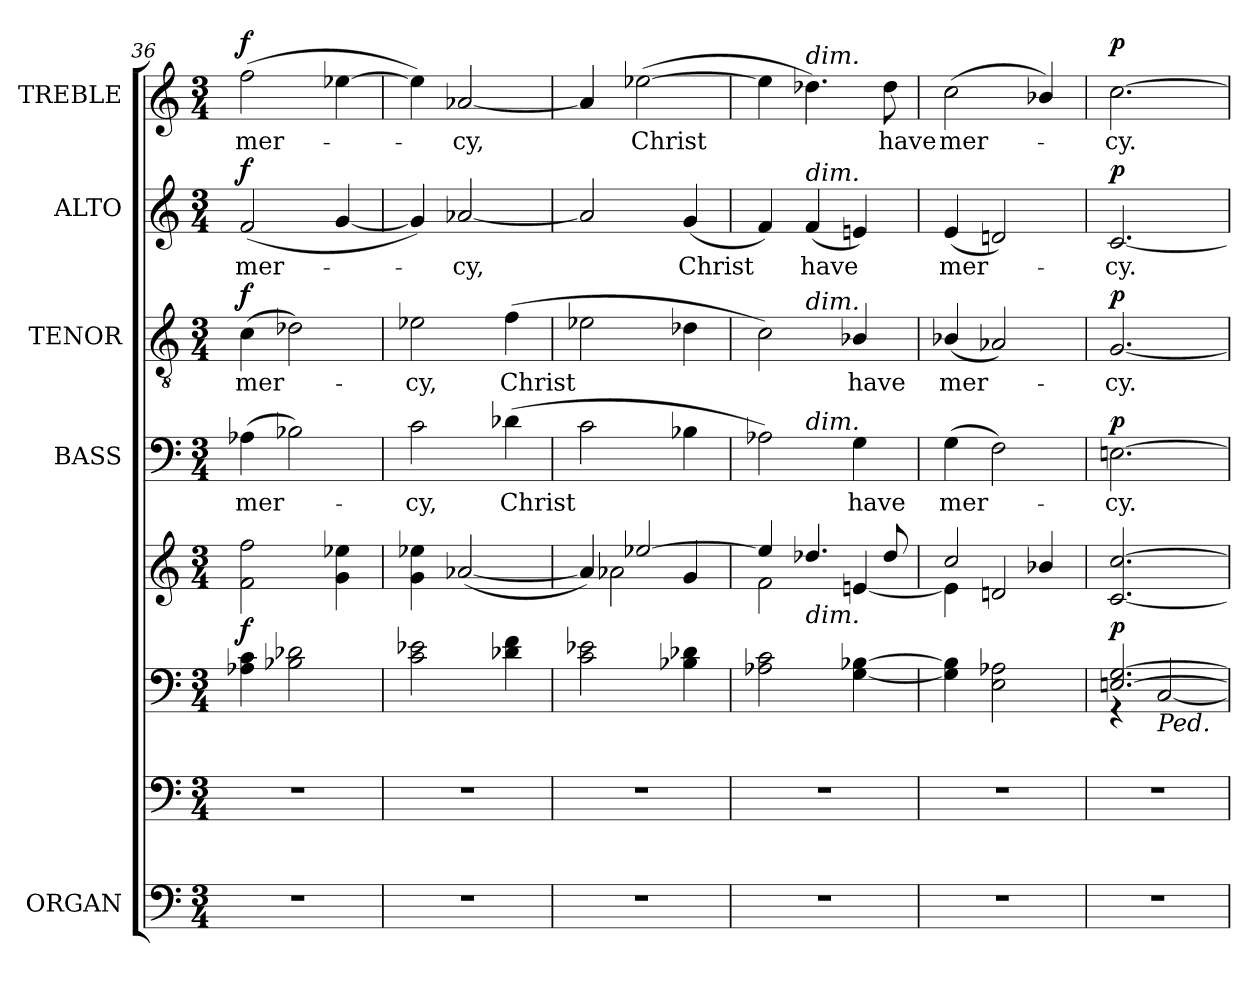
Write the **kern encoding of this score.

**kern	**kern	**kern	**kern	**dynam	**kern	**text	**dynam	**kern	**text	**dynam	**kern	**text	**dynam	**kern	**text	**dynam
*part5	*part5	*part5	*part5	*part5	*part4	*part4	*part4	*part3	*part3	*part3	*part2	*part2	*part2	*part1	*part1	*part1
*staff8	*staff7	*staff6	*staff5	*staff5/6/7/8	*staff4	*staff4	*staff4	*staff3	*staff3	*staff3	*staff2	*staff2	*staff2	*staff1	*staff1	*staff1
*I"ORGAN	*	*	*	*	*I"BASS	*	*	*I"TENOR	*	*	*I"ALTO	*	*	*I"TREBLE	*	*
*I'Org.	*	*	*	*	*I'B.	*	*	*I'T.	*	*	*I'A.	*	*	*	*	*
*clefF4	*clefF4	*clefF4	*clefG2	*	*clefF4	*	*	*clefGv2	*	*	*clefG2	*	*	*clefG2	*	*
*	*	*	*	*	*	*	*	*ITrd7c12	*	*	*	*	*	*	*	*
*k[]	*k[]	*k[]	*k[]	*	*k[]	*	*	*k[]	*	*	*k[]	*	*	*k[]	*	*
*C:	*C:	*C:	*C:	*	*C:	*	*	*C:	*	*	*C:	*	*	*C:	*	*
*M3/4	*M3/4	*M3/4	*M3/4	*	*M3/4	*	*	*M3/4	*	*	*M3/4	*	*	*M3/4	*	*
=36	=36	=36	=36	=36	=36	=36	=36	=36	=36	=36	=36	=36	=36	=36	=36	=36
!LO:N:vis=1	!LO:N:vis=1	!	!	!	!	!	!	!	!	!	!	!	!	!	!	!
!	!	!	!	!	!	!LO:LY:b:color=#000000	!	!	!	!	!	!	!	!	!	!
!	!	!	!	!	!	!	!	!	!LO:LY:b:color=#000000	!	!	!	!	!	!	!
!	!	!	!	!	!	!	!	!	!	!	!	!LO:LY:b:color=#000000	!	!	!	!
!	!	!	!	!	!	!	!	!	!	!	!	!	!	!	!LO:LY:b:color=#000000	!
2.r	2.r	4A-Xi\ 4ci	2fi\ 2ffi	f	(4A-Xi\	mer-	.	(4Ci\	mer-	f	(2fi/	mer-	f	(2ffi\	mer-	f
.	.	2B-i\ 2d-Xi	.	.	2B-i\)	.	.	2D-Xi\)	.	.	.	.	.	.	.	.
.	.	.	4gi\ 4ee-Xi	.	.	.	.	.	.	.	[4gi/	.	.	[4ee-Xi\	.	.
=37	=37	=37	=37	=37	=37	=37	=37	=37	=37	=37	=37	=37	=37	=37	=37	=37
!LO:N:vis=1	!LO:N:vis=1	!	!	!	!	!	!	!	!	!	!	!	!	!	!	!
!	!	!	!	!	!	!LO:LY:b:color=#000000	!	!	!	!	!	!	!	!	!	!
!	!	!	!	!	!	!	!	!	!LO:LY:b:color=#000000	!	!	!	!	!	!	!
2.r	2.r	2ci\ 2e-Xi	4gi\ 4ee-Xi	.	2ci\	-cy,	.	2E-Xi\	-cy,	.	4gi/])	.	.	4ee-i\])	.	.
!	!	!	!	!	!	!	!	!	!	!	!	!LO:LY:b:color=#000000	!	!	!	!
!	!	!	!	!	!	!	!	!	!	!	!	!	!	!	!LO:LY:b:color=#000000	!
.	.	.	([2a-Xi/	.	.	.	.	.	.	.	[2a-Xi/	-cy,	.	[2a-Xi/	-cy,	.
!	!	!	!	!	!	!LO:LY:b:color=#000000	!	!	!	!	!	!	!	!	!	!
!	!	!	!	!	!	!	!	!	!LO:LY:b:color=#000000	!	!	!	!	!	!	!
.	.	4d-Xi\ 4fi	.	.	(4d-Xi\	Christ	.	(4Fi\	Christ	.	.	.	.	.	.	.
=38	=38	=38	=38	=38	=38	=38	=38	=38	=38	=38	=38	=38	=38	=38	=38	=38
!LO:N:vis=1	!LO:N:vis=1	!	!	!	!	!	!	!	!	!	!	!	!	!	!	!
*	*	*	*^	*	*	*	*	*	*	*	*	*	*	*	*	*
2.r	2.r	2ci\ 2e-Xi	4a-i/])	2a-i\	.	2ci\	.	.	2E-Xi\	.	.	2a-i/]	.	.	4a-i/]	.	.
!	!	!	!	!	!	!	!	!	!	!	!	!	!	!	!	!LO:LY:b:color=#000000	!
.	.	.	[2ee-Xi/	.	.	.	.	.	.	.	.	.	.	.	([2ee-Xi\	Christ	.
!	!	!	!	!	!	!	!	!	!	!	!	!	!LO:LY:b:color=#000000	!	!	!	!
.	.	4B-i\ 4d-Xi	.	4gi/	.	4B-i\	.	.	4D-Xi\	.	.	(4gi/	Christ	.	.	.	.
=39	=39	=39	=39	=39	=39	=39	=39	=39	=39	=39	=39	=39	=39	=39	=39	=39	=39
!LO:N:vis=1	!LO:N:vis=1	!	!	!	!	!	!	!	!	!	!	!	!	!	!	!	!
*	*	*	*	*	*	*^	*	*	*^	*	*	*	*	*	*	*	*
2.r	2.r	2A-Xi\ 2ci	4ee-i/]	2fi\	.	2A-Xi\)	4ryy	.	.	2Ci\)	4ryy	.	.	4fi/)	.	.	4ee-i\]	.	.
!	!	!	!	!	!	!	!	!	!	!	!	!	!	!	!	!	!LO:TX:a:i:t=dim.	!	!
!	!	!	!	!	!	!	!	!	!	!	!	!	!	!LO:TX:a:i:t=dim.	!	!	!	!	!
!	!	!	!	!	!	!	!	!	!	!	!LO:TX:a:i:t=dim.	!	!	!	!	!	!	!	!
!	!	!	!	!	!	!	!LO:TX:a:i:t=dim.	!	!	!	!	!	!	!	!	!	!	!	!
!	!	!	!LO:TX:b:i:t=dim.	!	!	!	!	!	!	!	!	!	!	!	!	!	!	!	!
!	!	!	!	!	!	!	!	!	!	!	!	!	!	!	!LO:LY:b:color=#000000	!	!	!	!
.	.	.	4.dd-Xi/	.	.	.	2ryy	.	.	.	2ryy	.	.	(4fi/	have	.	4.dd-Xi\)	.	.
!	!	!	!	!	!	!	!	!LO:LY:b:color=#000000	!	!	!	!	!	!	!	!	!	!	!
!	!	!	!	!	!	!	!	!	!	!	!	!LO:LY:b:color=#000000	!	!	!	!	!	!	!
.	.	[4Gi\ [4B-i	.	[4eni/	.	4Gi\	.	have	.	4BB-i/	.	have	.	4eni/)	.	.	.	.	.
!	!	!	!	!	!	!	!	!	!	!	!	!	!	!	!	!	!	!LO:LY:b:color=#000000	!
.	.	.	8dd-i/	.	.	.	.	.	.	.	.	.	.	.	.	.	8dd-i\	have	.
=40	=40	=40	=40	=40	=40	=40	=40	=40	=40	=40	=40	=40	=40	=40	=40	=40	=40	=40	=40
!LO:N:vis=1	!LO:N:vis=1	!	!	!	!	!	!	!	!	!	!	!	!	!	!	!	!	!	!
*	*	*	*	*	*	*v	*v	*	*	*	*	*	*	*	*	*	*	*	*
*	*	*	*	*	*	*	*	*	*v	*v	*	*	*	*	*	*	*	*
*	*	*	*	*	*	*^	*	*	*^	*	*	*	*	*	*	*	*
!	!	!	!	!	!	!	!	!LO:LY:b:color=#000000	!	!	!	!	!	!	!	!	!	!	!
*	*	*	*	*	*	*v	*v	*	*	*	*	*	*	*	*	*	*	*	*
*	*	*	*	*	*	*	*	*	*v	*v	*	*	*	*	*	*	*	*
*	*	*	*	*	*	*^	*	*	*^	*	*	*	*	*	*	*	*
!	!	!	!	!	!	!	!	!	!	!	!	!LO:LY:b:color=#000000	!	!	!	!	!	!	!
*	*	*	*	*	*	*v	*v	*	*	*	*	*	*	*	*	*	*	*	*
*	*	*	*	*	*	*	*	*	*v	*v	*	*	*	*	*	*	*	*
*	*	*	*	*	*	*^	*	*	*^	*	*	*	*	*	*	*	*
!	!	!	!	!	!	!	!	!	!	!	!	!	!	!	!LO:LY:b:color=#000000	!	!	!	!
*	*	*	*	*	*	*v	*v	*	*	*	*	*	*	*	*	*	*	*	*
*	*	*	*	*	*	*	*	*	*v	*v	*	*	*	*	*	*	*	*
*	*	*	*	*	*	*^	*	*	*^	*	*	*	*	*	*	*	*
!	!	!	!	!	!	!	!	!	!	!	!	!	!	!	!	!	!	!LO:LY:b:color=#000000	!
*	*	*	*	*	*	*v	*v	*	*	*	*	*	*	*	*	*	*	*	*
*	*	*	*	*	*	*	*	*	*v	*v	*	*	*	*	*	*	*	*
2.r	2.r	4Gi\] 4B-i]	2cci/	4ei\]	.	(4Gi\	mer-	.	(4BB-i/	mer-	.	(4ei/	mer-	.	(2cci\	mer-	.
.	.	2Ei\ 2A-Xi	.	2dni/	.	2Fi\)	.	.	2AA-Xi/)	.	.	2dni/)	.	.	.	.	.
.	.	.	4b-i/	.	.	.	.	.	.	.	.	.	.	.	4b-i/)	.	.
*	*	*	*v	*v	*	*	*	*	*	*	*	*	*	*	*	*	*
=41	=41	=41	=41	=41	=41	=41	=41	=41	=41	=41	=41	=41	=41	=41	=41	=41
!LO:N:vis=1	!LO:N:vis=1	!	!	!	!	!	!	!	!	!	!	!	!	!	!	!
*	*	*^	*	*	*	*	*	*	*	*	*	*	*	*	*	*
!	!	!	!	!	!	!	!LO:LY:b:color=#000000	!	!	!	!	!	!	!	!	!	!
!	!	!	!	!	!	!	!	!	!	!LO:LY:b:color=#000000	!	!	!	!	!	!	!
!	!	!	!	!	!	!	!	!	!	!	!	!	!LO:LY:b:color=#000000	!	!	!	!
!	!	!	!	!	!	!	!	!	!	!	!	!	!	!	!	!LO:LY:b:color=#000000	!
2.r	2.r	[2.Eni/ [2.Gi	4r	[2.ci/ [2.cci	p	[2.Eni\	-cy.	p	[2.GGi/	-cy.	p	[2.ci/	-cy.	p	[2.cci\	-cy.	p
!	!	!	!LO:TX:b:i:t=Ped.	!	!	!	!	!	!	!	!	!	!	!	!	!	!
.	.	.	[2Ci/	.	.	.	.	.	.	.	.	.	.	.	.	.	.
*	*	*v	*v	*	*	*	*	*	*	*	*	*	*	*	*	*	*
=	=	=	=	=	=	=	=	=	=	=	=	=	=	=	=	=
*-	*-	*-	*-	*-	*-	*-	*-	*-	*-	*-	*-	*-	*-	*-	*-	*-
